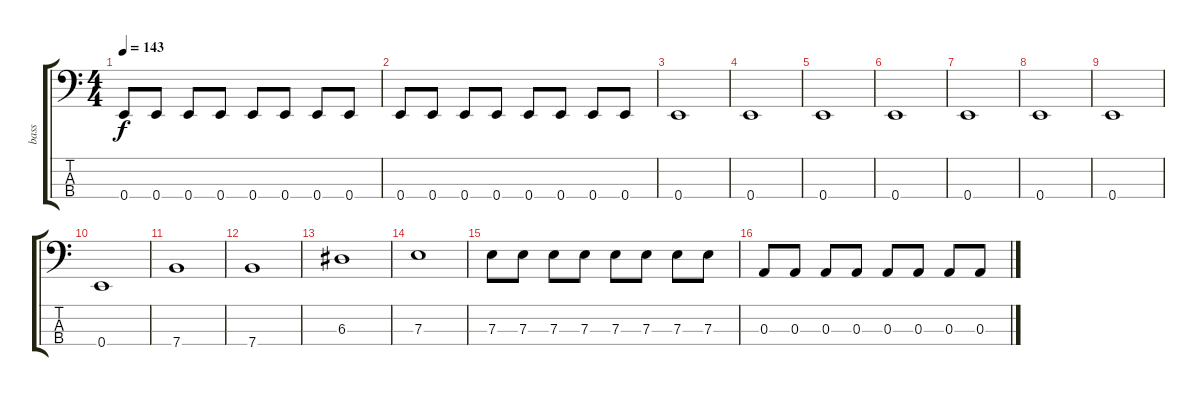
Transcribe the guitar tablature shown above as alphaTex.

\track ("bass" "bass") {instrument slapbass1}
\staff {score tabs}
\tuning (G2 D2 A1 E1) {hide}
\ts (4 4)
\tempo 143
\clef f4
\ks c
0.4.8{dy f} 0.4.8 0.4.8 0.4.8 0.4.8 0.4.8 0.4.8 0.4.8 |
0.4.8 0.4.8 0.4.8 0.4.8 0.4.8 0.4.8 0.4.8 0.4.8 |
0.4.1 |
0.4.1 |
0.4.1 |
0.4.1 |
0.4.1 |
0.4.1 |
0.4.1 |
0.4.1 |
7.4.1 |
7.4.1 |
6.3.1 |
7.3.1 |
7.3.8 7.3.8 7.3.8 7.3.8 7.3.8 7.3.8 7.3.8 7.3.8 |
0.3.8 0.3.8 0.3.8 0.3.8 0.3.8 0.3.8 0.3.8 0.3.8
